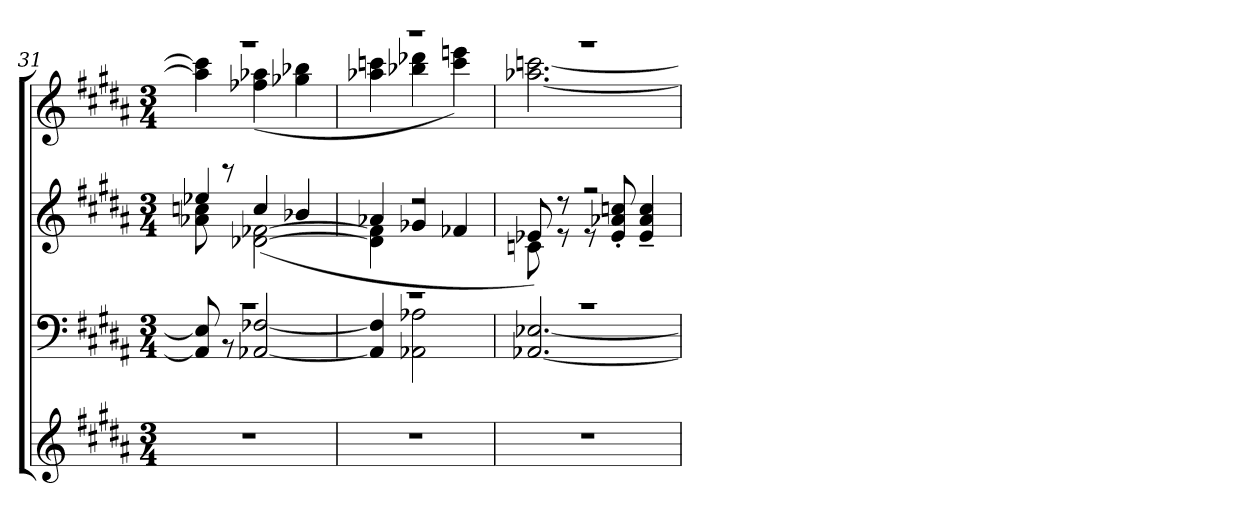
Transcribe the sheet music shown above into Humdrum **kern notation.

**kern	**kern	**kern	**kern
*part3	*part2	*part2	*part1
*staff4	*staff3	*staff2	*staff1
*clefG2	*clefF4	*clefG2	*clefG2
*k[f#c#g#d#a#]	*k[f#c#g#d#a#]	*k[f#c#g#d#a#]	*k[f#c#g#d#a#]
*M3/4	*M3/4	*M3/4	*M3/4
=31	=31	=31	=31
*	*^	*^	*^
2.r	2.r	8AA-/] 8E-/]	8a-X\' 8ccn\'	4ee-X/	2.r	4aa-\] 4ccc\]
.	.	8r	8r	.	.	.
.	.	[2AA-X/ [2F-X/	[2d-X\ [2f-X\	(>4cc/	.	(>4ff-X\ 4aa-X\
.	.	.	.	4b-X/	.	4gg-X\ 4bb-X\
=32	=32	=32	=32	=32	=32	=32
2.r	2.r	4AA-/] 4F-/]	4d-\] 4f-\]	4a-X/	2.r	4aa-X\ 4cccn\
.	.	2AA-X\< 2A-X\<	2r	4g-X/	.	4bb-X\ 4ddd-X\
.	.	.	.	4f-X/	.	4ccc\ 4eeen\)
=33	=33	=33	=33	=33	=33	=33
2.r	2.r	[2.AA-X/ [2.E-X/	8cn\	8e-X/)	2.r	[2.aa-X\ [2.cccn\
.	.	.	8r	8r	.	.
.	.	.	2r	8r	.	.
.	.	.	.	8e-/' 8a-X/' 8ccn/'	.	.
.	.	.	.	4e-/~ 4a-/~ 4cc/~	.	.
*	*v	*v	*	*	*v	*v
*	*	*v	*v	*
=	=	=	=
*-	*-	*-	*-
